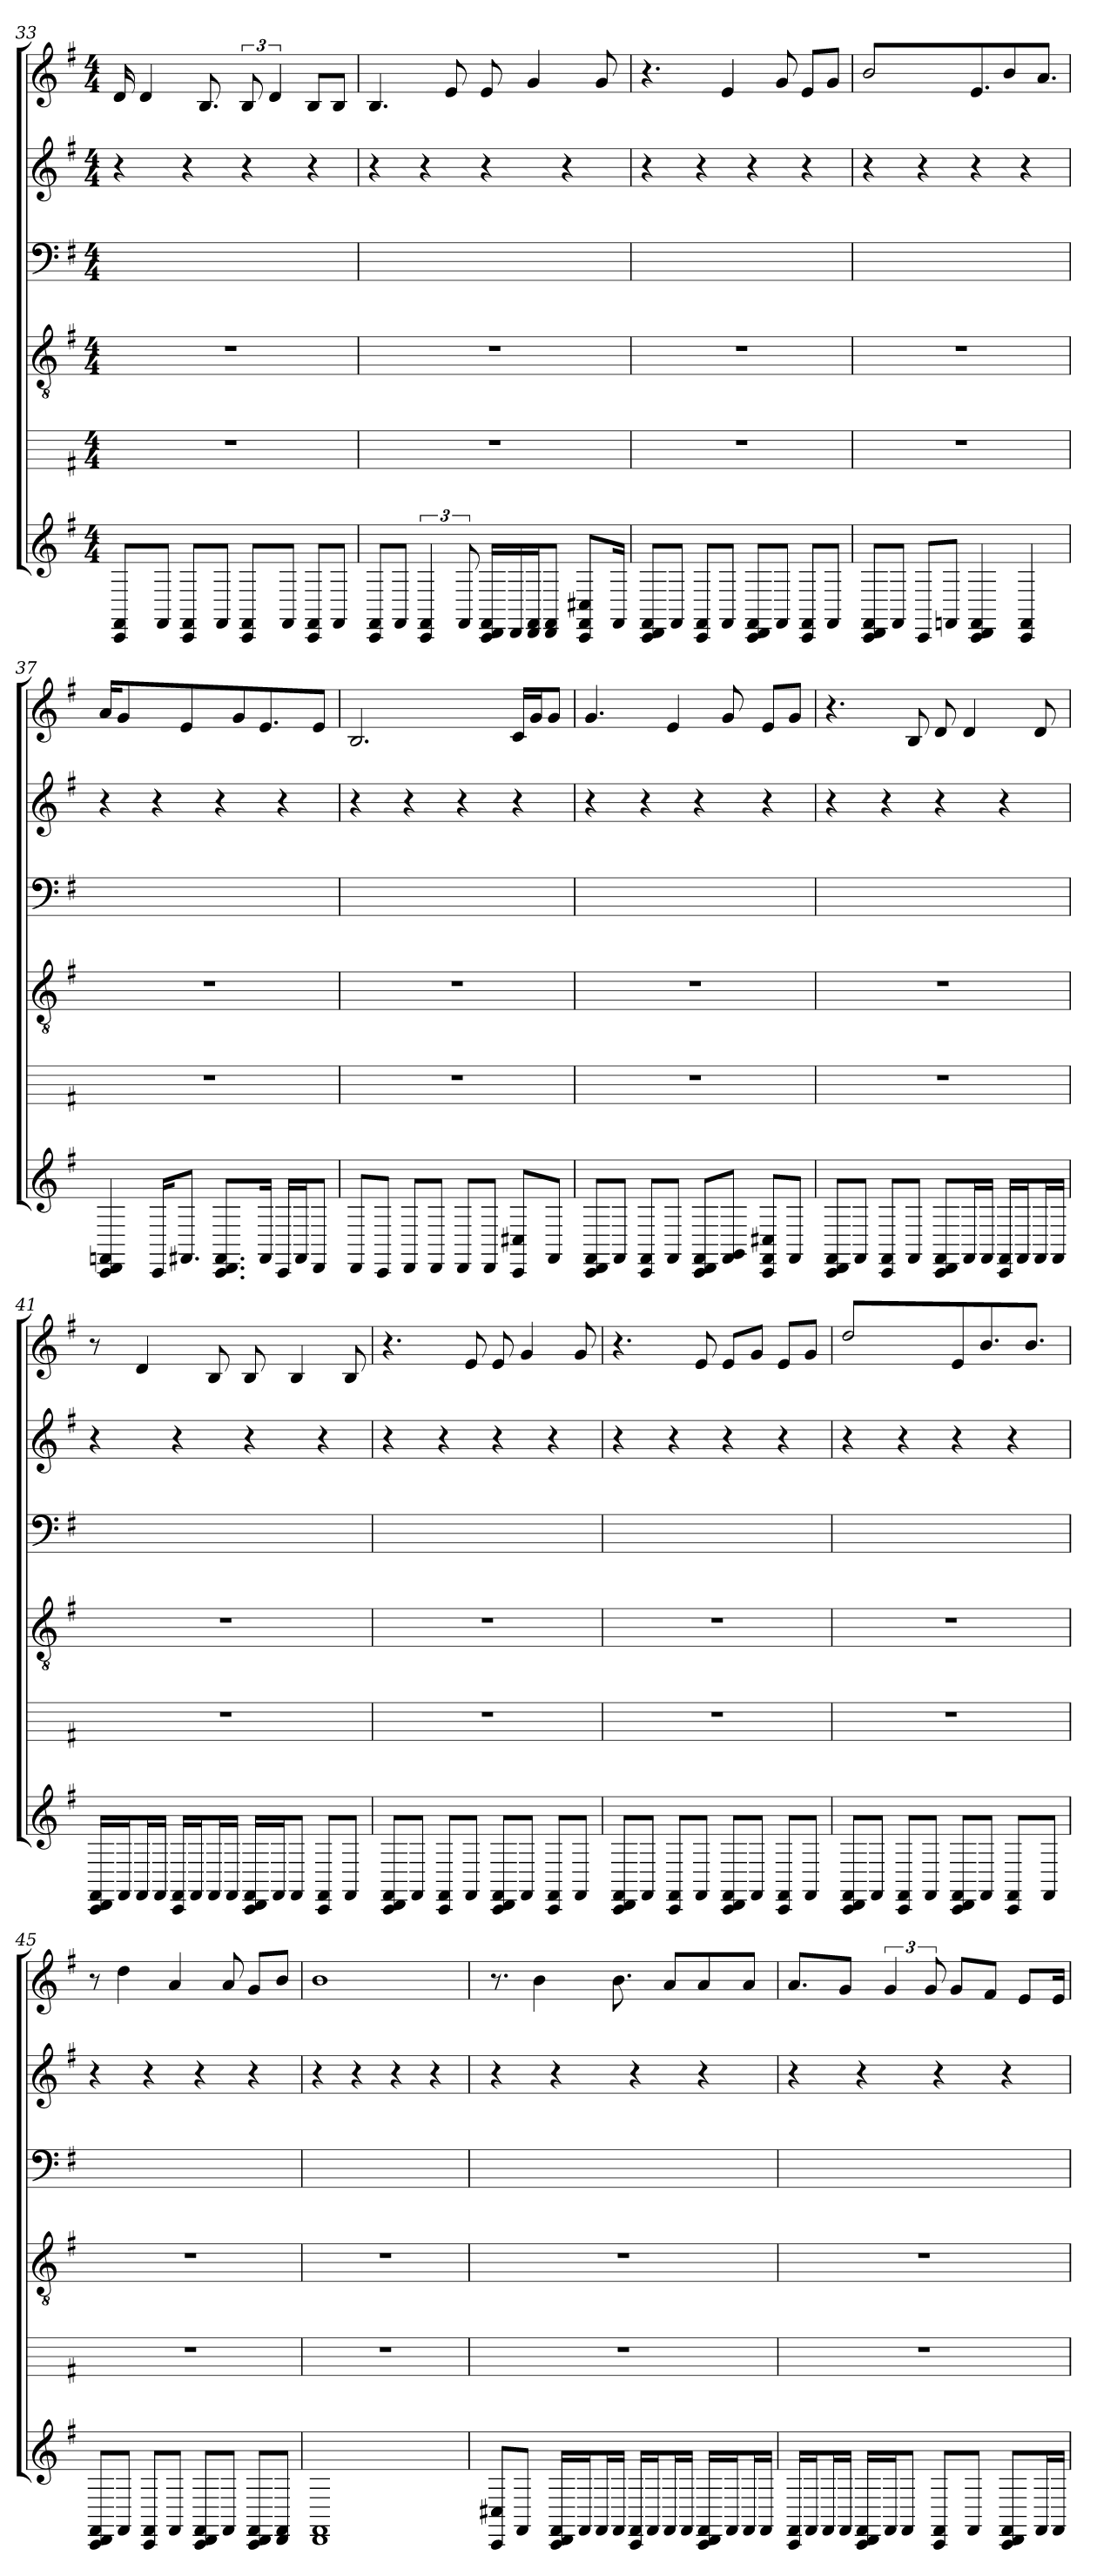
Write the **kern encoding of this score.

**kern	**kern	**kern	**kern	**kern	**kern
*part5	*part4	*part3	*part2	*part2	*part1
*staff6	*staff5	*staff4	*staff3	*staff2	*staff1
*clefG2	*	*clefGv2	*clefF4	*clefG2	*clefG2
*k[f#]	*k[f#]	*k[f#]	*k[f#]	*k[f#]	*k[f#]
*G:	*G:	*G:	*G:	*G:	*G:
*M4/4	*M4/4	*M4/4	*M4/4	*M4/4	*M4/4
=33	=33	=33	=33	=33	=33
8CC/ 8FF#/L	1r	1r	1ryy	4r	16d
.	.	.	.	.	4d
8FF#/J	.	.	.	.	.
8CC/ 8FF#/L	.	.	.	4r	.
.	.	.	.	.	8.B
8FF#/J	.	.	.	.	.
8CC/ 8FF#/L	.	.	.	4r	12B
.	.	.	.	.	6d
8FF#/J	.	.	.	.	.
8CC/ 8FF#/L	.	.	.	4r	8B/L
8FF#/J	.	.	.	.	8B/J
=34	=34	=34	=34	=34	=34
8CC/ 8FF#/L	1r	1r	1ryy	4r	4.B
8FF#/J	.	.	.	.	.
6CC 6FF#	.	.	.	4r	.
.	.	.	.	.	8e
12FF#	.	.	.	.	.
16CC/ 16DD/ 16FF#/LL	.	.	.	4r	8e
16DD/J	.	.	.	.	.
16DD/ 16FF#/K	.	.	.	.	4g
8DD/ 8FF#/J	.	.	.	.	.
.	.	.	.	4r	.
8CC/ 8FF#/ 8C#X/L	.	.	.	.	.
.	.	.	.	.	8g
16FF#/Jk	.	.	.	.	.
=35	=35	=35	=35	=35	=35
8CC/ 8DD/ 8FF#/L	1r	1r	1ryy	4r	4.r
8FF#/J	.	.	.	.	.
8CC/ 8FF#/L	.	.	.	4r	.
8FF#/J	.	.	.	.	4e
8CC/ 8DD/ 8FF#/L	.	.	.	4r	.
8FF#/J	.	.	.	.	8g
8CC/ 8FF#/L	.	.	.	4r	8e/L
8FF#/J	.	.	.	.	8g/J
=36	=36	=36	=36	=36	=36
8CC/ 8DD/ 8FF#/L	1r	1r	1ryy	4r	2b
8FF#/J	.	.	.	.	.
8CC/L	.	.	.	4r	.
8FF/J	.	.	.	.	.
4CC 4DD 4FF	.	.	.	4r	8.e/L
.	.	.	.	.	8b/J
4CC 4FF	.	.	.	4r	.
.	.	.	.	.	8.aJ
=37	=37	=37	=37	=37	=37
4CC 4DD 4FF	1r	1r	1ryy	4r	16a
.	.	.	.	.	4g
16CC/KL	.	.	.	4r	.
8.FF#/J	.	.	.	.	4e
8.CC/ 8.DD/ 8.FF#/L	.	.	.	4r	.
.	.	.	.	.	8g/L
16FF#/Jk	.	.	.	.	8.e/J
16CC/LL	.	.	.	4r	.
16FF#/J	.	.	.	.	.
8DD/J	.	.	.	.	8eJ
=38	=38	=38	=38	=38	=38
8DD/L	1r	1r	1ryy	4r	2.B
8CC/J	.	.	.	.	.
8DD/L	.	.	.	4r	.
8DD/J	.	.	.	.	.
8DD/L	.	.	.	4r	.
8DD/J	.	.	.	.	.
8CC/ 8C#X/L	.	.	.	4r	16c/LL
.	.	.	.	.	16g/J
8FF#/J	.	.	.	.	8g/J
=39	=39	=39	=39	=39	=39
8CC/ 8DD/ 8FF#/L	1r	1r	1ryy	4r	4.g
8FF#/J	.	.	.	.	.
8CC/ 8FF#/L	.	.	.	4r	.
8FF#/J	.	.	.	.	4e
8CC/ 8DD/ 8FF#/L	.	.	.	4r	.
8FF#/ 8GG/J	.	.	.	.	8g
8CC/ 8FF#/ 8C#X/L	.	.	.	4r	8e/L
8FF#/J	.	.	.	.	8g/J
=40	=40	=40	=40	=40	=40
8CC/ 8DD/ 8FF#/L	1r	1r	1ryy	4r	4.r
8FF#/J	.	.	.	.	.
8CC/ 8FF#/L	.	.	.	4r	.
8FF#/J	.	.	.	.	8B
8CC/ 8DD/ 8FF#/L	.	.	.	4r	8d
16FF#/L	.	.	.	.	4d
16FF#/JJ	.	.	.	.	.
16CC/ 16FF#/LL	.	.	.	4r	.
16FF#/J	.	.	.	.	.
16FF#/L	.	.	.	.	8d
16FF#/JJ	.	.	.	.	.
=41	=41	=41	=41	=41	=41
16CC/ 16DD/ 16FF#/LL	1r	1r	1ryy	4r	8r
16FF#/J	.	.	.	.	.
16FF#/L	.	.	.	.	4d
16FF#/JJ	.	.	.	.	.
16CC/ 16FF#/LL	.	.	.	4r	.
16FF#/J	.	.	.	.	.
16FF#/L	.	.	.	.	8B
16FF#/JJ	.	.	.	.	.
16CC/ 16DD/ 16FF#/LL	.	.	.	4r	8B
16FF#/J	.	.	.	.	.
8FF#/J	.	.	.	.	4B
8CC/ 8FF#/L	.	.	.	4r	.
8FF#/J	.	.	.	.	8B
=42	=42	=42	=42	=42	=42
8CC/ 8DD/ 8FF#/L	1r	1r	1ryy	4r	4.r
8FF#/J	.	.	.	.	.
8CC/ 8FF#/L	.	.	.	4r	.
8FF#/J	.	.	.	.	8e
8CC/ 8DD/ 8FF#/L	.	.	.	4r	8e
8FF#/J	.	.	.	.	4g
8CC/ 8FF#/L	.	.	.	4r	.
8FF#/J	.	.	.	.	8g
=43	=43	=43	=43	=43	=43
8CC/ 8DD/ 8FF#/L	1r	1r	1ryy	4r	4.r
8FF#/J	.	.	.	.	.
8CC/ 8FF#/L	.	.	.	4r	.
8FF#/J	.	.	.	.	8e
8CC/ 8DD/ 8FF#/L	.	.	.	4r	8e/L
8FF#/J	.	.	.	.	8g/J
8CC/ 8FF#/L	.	.	.	4r	8e/L
8FF#/J	.	.	.	.	8g/J
=44	=44	=44	=44	=44	=44
8CC/ 8DD/ 8FF#/L	1r	1r	1ryy	4r	2dd
8FF#/J	.	.	.	.	.
8CC/ 8FF#/L	.	.	.	4r	.
8FF#/J	.	.	.	.	.
8CC/ 8DD/ 8FF#/L	.	.	.	4r	8e/L
8FF#/J	.	.	.	.	8.b/J
8CC/ 8FF#/L	.	.	.	4r	.
.	.	.	.	.	8.bJ
8FF#/J	.	.	.	.	.
=45	=45	=45	=45	=45	=45
8CC/ 8DD/ 8FF#/L	1r	1r	1ryy	4r	8r
8FF#/J	.	.	.	.	4dd
8CC/ 8FF#/L	.	.	.	4r	.
8FF#/J	.	.	.	.	4a
8CC/ 8DD/ 8FF#/L	.	.	.	4r	.
8FF#/J	.	.	.	.	8a
8CC/ 8DD/ 8FF#/L	.	.	.	4r	8g/L
8DD/ 8FF#/J	.	.	.	.	8b/J
=46	=46	=46	=46	=46	=46
1DD 1FF#	1r	1r	1ryy	4r	1b
.	.	.	.	4r	.
.	.	.	.	4r	.
.	.	.	.	4r	.
=47	=47	=47	=47	=47	=47
8CC/ 8C#X/L	1r	1r	1ryy	4r	8.r
8FF#/J	.	.	.	.	.
.	.	.	.	.	4b
16CC/ 16DD/ 16FF#/LL	.	.	.	4r	.
16FF#/J	.	.	.	.	.
16FF#/L	.	.	.	.	.
16FF#/JJ	.	.	.	.	8.b
16CC/ 16FF#/LL	.	.	.	4r	.
16FF#/J	.	.	.	.	.
16FF#/L	.	.	.	.	8a/L
16FF#/JJ	.	.	.	.	.
16CC/ 16DD/ 16FF#/LL	.	.	.	4r	8a/
16FF#/J	.	.	.	.	.
16FF#/L	.	.	.	.	8a/J
16FF#/JJ	.	.	.	.	.
=48	=48	=48	=48	=48	=48
16CC/ 16FF#/LL	1r	1r	1ryy	4r	8.a/L
16FF#/J	.	.	.	.	.
16FF#/L	.	.	.	.	.
16FF#/JJ	.	.	.	.	8g/J
16CC/ 16DD/ 16FF#/LL	.	.	.	4r	.
16FF#/J	.	.	.	.	6g
8FF#/J	.	.	.	.	.
.	.	.	.	.	12g
8CC/ 8FF#/L	.	.	.	4r	.
.	.	.	.	.	8g/L
8FF#/J	.	.	.	.	.
.	.	.	.	.	8f#/J
8CC/ 8DD/ 8FF#/L	.	.	.	4r	.
.	.	.	.	.	8e/L
16FF#/L	.	.	.	.	.
16FF#/JJ	.	.	.	.	16e/Jk
=	=	=	=	=	=
*-	*-	*-	*-	*-	*-
